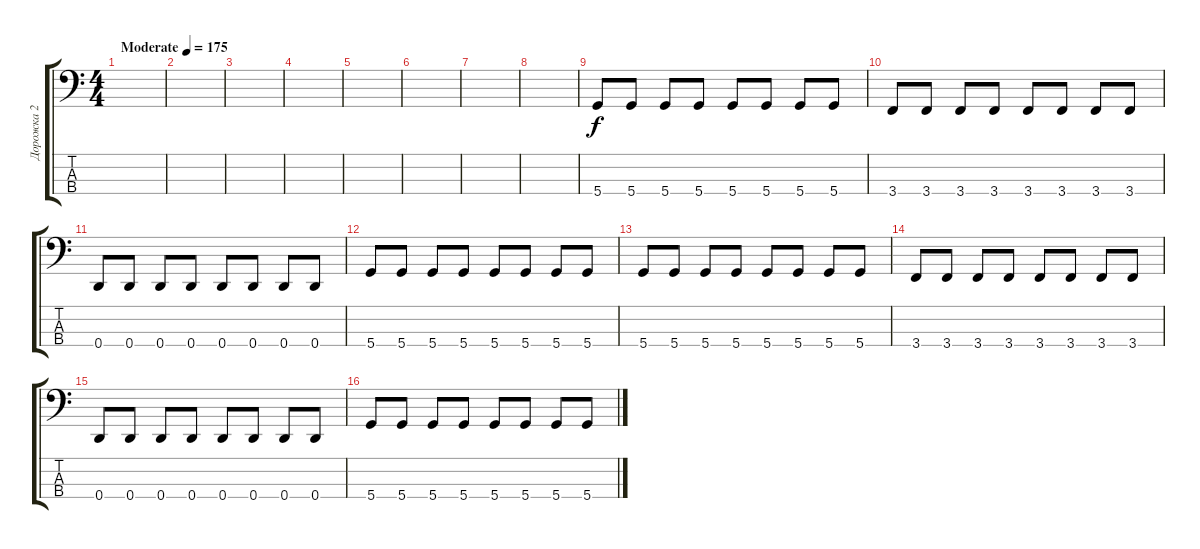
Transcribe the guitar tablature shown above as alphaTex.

\track ("Дорожка 2" "Дорожка 2") {instrument electricbassfinger}
\staff {score tabs}
\tuning (F2 C2 G1 D1) {hide}
\ts (4 4)
\tempo (175 "Moderate")
\clef f4
\ks c
|
|
|
|
|
|
|
|
5.4.8 5.4.8 5.4.8 5.4.8 5.4.8 5.4.8 5.4.8 5.4.8 |
3.4.8 3.4.8 3.4.8 3.4.8 3.4.8 3.4.8 3.4.8 3.4.8 |
0.4.8 0.4.8 0.4.8 0.4.8 0.4.8 0.4.8 0.4.8 0.4.8 |
5.4.8 5.4.8 5.4.8 5.4.8 5.4.8 5.4.8 5.4.8 5.4.8 |
5.4.8 5.4.8 5.4.8 5.4.8 5.4.8 5.4.8 5.4.8 5.4.8 |
3.4.8 3.4.8 3.4.8 3.4.8 3.4.8 3.4.8 3.4.8 3.4.8 |
0.4.8 0.4.8 0.4.8 0.4.8 0.4.8 0.4.8 0.4.8 0.4.8 |
5.4.8 5.4.8 5.4.8 5.4.8 5.4.8 5.4.8 5.4.8 5.4.8
